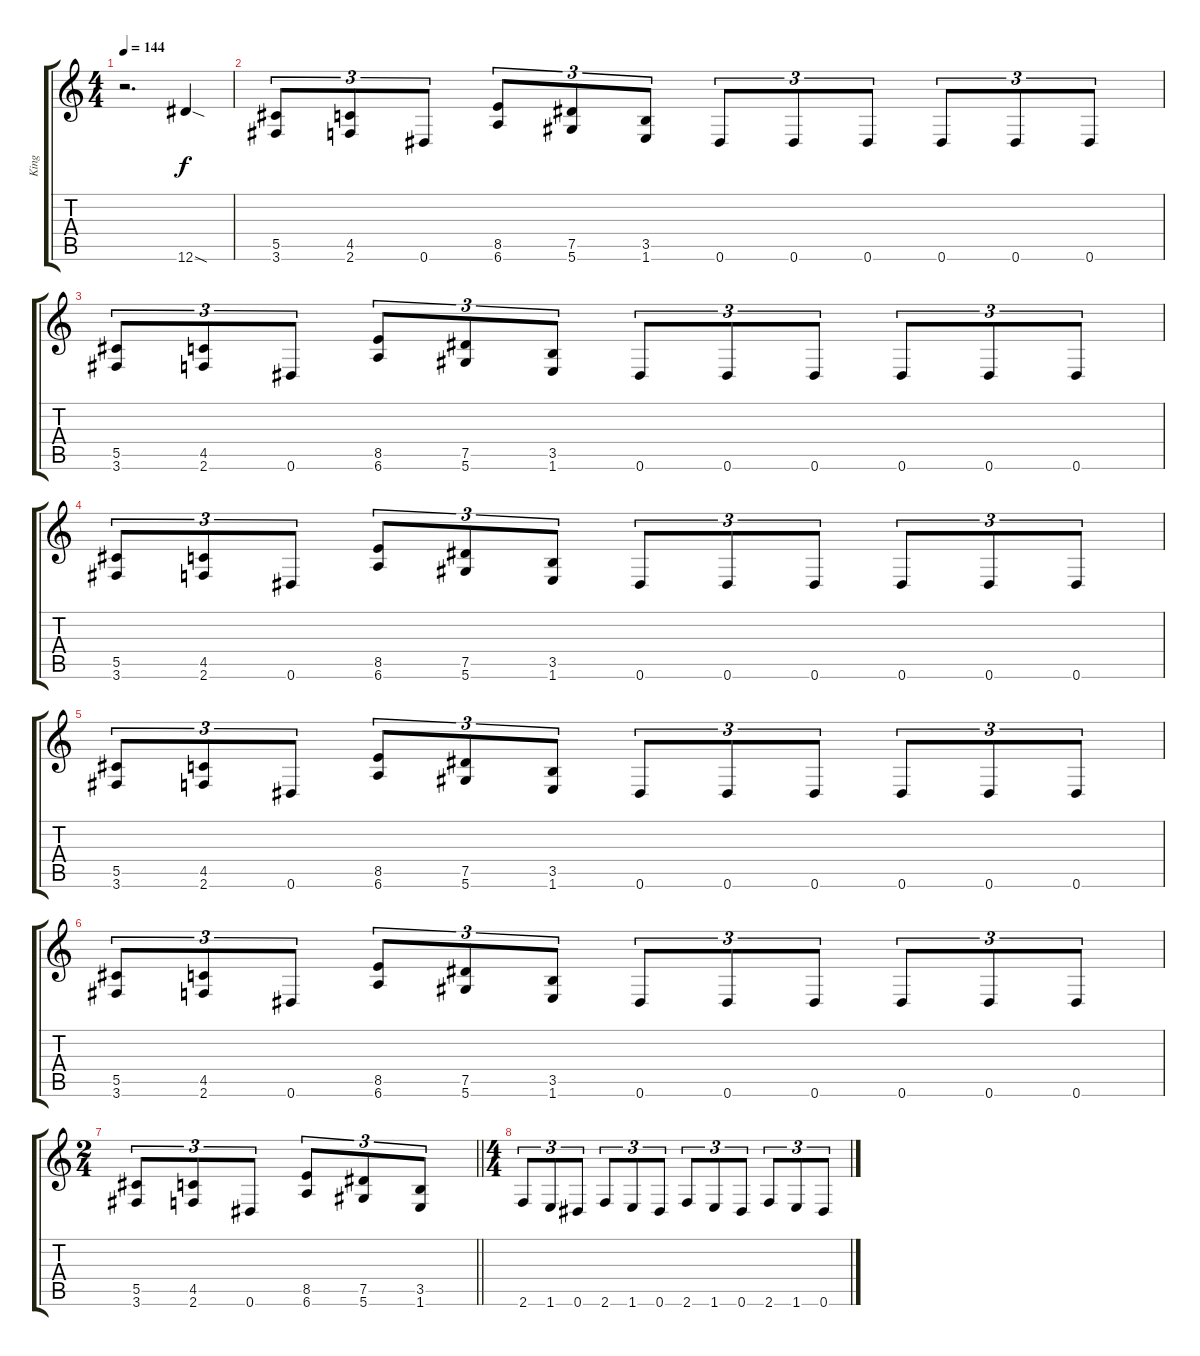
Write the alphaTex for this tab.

\track ("King" "King") {instrument distortionguitar}
\staff {score tabs}
\tuning (Eb4 Bb3 Gb3 Db3 Ab2 Eb2) {hide}
\ts (4 4)
\tempo 144
\clef g2
\ks c
r.2{d dy f instrument distortionguitar} 12.6{sod}.4 |
(5.5 3.6).8{tu (3 2)} (4.5 2.6).8{tu (3 2)} 0.6.8{tu (3 2)} (8.5 6.6).8{tu (3 2)} (7.5 5.6).8{tu (3 2)} (3.5 1.6).8{tu (3 2)} 0.6.8{tu (3 2)} 0.6.8{tu (3 2)} 0.6.8{tu (3 2)} 0.6.8{tu (3 2)} 0.6.8{tu (3 2)} 0.6.8{tu (3 2)} |
(5.5 3.6).8{tu (3 2)} (4.5 2.6).8{tu (3 2)} 0.6.8{tu (3 2)} (8.5 6.6).8{tu (3 2)} (7.5 5.6).8{tu (3 2)} (3.5 1.6).8{tu (3 2)} 0.6.8{tu (3 2)} 0.6.8{tu (3 2)} 0.6.8{tu (3 2)} 0.6.8{tu (3 2)} 0.6.8{tu (3 2)} 0.6.8{tu (3 2)} |
(5.5 3.6).8{tu (3 2)} (4.5 2.6).8{tu (3 2)} 0.6.8{tu (3 2)} (8.5 6.6).8{tu (3 2)} (7.5 5.6).8{tu (3 2)} (3.5 1.6).8{tu (3 2)} 0.6.8{tu (3 2)} 0.6.8{tu (3 2)} 0.6.8{tu (3 2)} 0.6.8{tu (3 2)} 0.6.8{tu (3 2)} 0.6.8{tu (3 2)} |
(5.5 3.6).8{tu (3 2)} (4.5 2.6).8{tu (3 2)} 0.6.8{tu (3 2)} (8.5 6.6).8{tu (3 2)} (7.5 5.6).8{tu (3 2)} (3.5 1.6).8{tu (3 2)} 0.6.8{tu (3 2)} 0.6.8{tu (3 2)} 0.6.8{tu (3 2)} 0.6.8{tu (3 2)} 0.6.8{tu (3 2)} 0.6.8{tu (3 2)} |
(5.5 3.6).8{tu (3 2)} (4.5 2.6).8{tu (3 2)} 0.6.8{tu (3 2)} (8.5 6.6).8{tu (3 2)} (7.5 5.6).8{tu (3 2)} (3.5 1.6).8{tu (3 2)} 0.6.8{tu (3 2)} 0.6.8{tu (3 2)} 0.6.8{tu (3 2)} 0.6.8{tu (3 2)} 0.6.8{tu (3 2)} 0.6.8{tu (3 2)} |
\ts (2 4)
\barLineRight lightlight
(5.5 3.6).8{tu (3 2)} (4.5 2.6).8{tu (3 2)} 0.6.8{tu (3 2)} (8.5 6.6).8{tu (3 2)} (7.5 5.6).8{tu (3 2)} (3.5 1.6).8{tu (3 2)} |
\ts (4 4)
2.6.8{tu (3 2)} 1.6.8{tu (3 2)} 0.6.8{tu (3 2)} 2.6.8{tu (3 2)} 1.6.8{tu (3 2)} 0.6.8{tu (3 2)} 2.6.8{tu (3 2)} 1.6.8{tu (3 2)} 0.6.8{tu (3 2)} 2.6.8{tu (3 2)} 1.6.8{tu (3 2)} 0.6.8{tu (3 2)}
